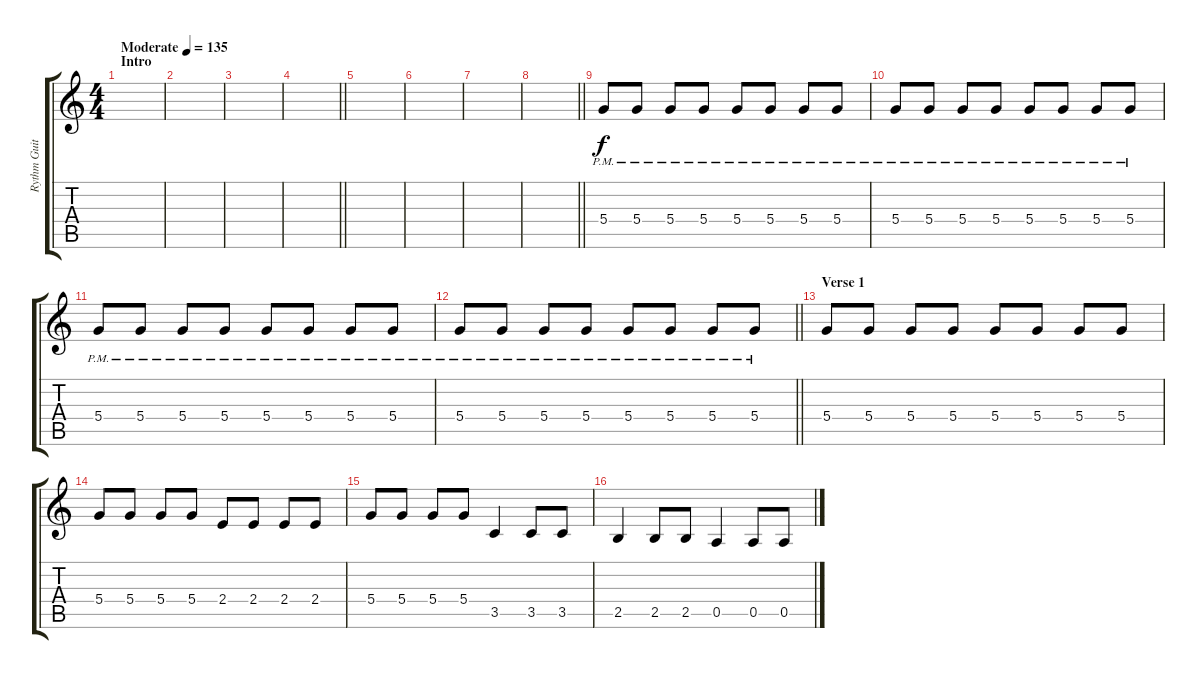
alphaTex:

\track ("Rythm Guitar" "Rythm Guit") {instrument distortionguitar}
\staff {score tabs}
\tuning (E4 B3 G3 D3 A2 E2) {hide}
\ts (4 4)
\section ("" "Intro")
\tempo (135 "Moderate")
\clef g2
\ks c
|
|
|
\barLineRight lightlight
|
|
|
|
\barLineRight lightlight
|
5.4{pm}.8 5.4{pm}.8 5.4{pm}.8 5.4{pm}.8 5.4{pm}.8 5.4{pm}.8 5.4{pm}.8 5.4{pm}.8 |
5.4{pm}.8 5.4{pm}.8 5.4{pm}.8 5.4{pm}.8 5.4{pm}.8 5.4{pm}.8 5.4{pm}.8 5.4{pm}.8 |
5.4{pm}.8 5.4{pm}.8 5.4{pm}.8 5.4{pm}.8 5.4{pm}.8 5.4{pm}.8 5.4{pm}.8 5.4{pm}.8 |
\barLineRight lightlight
5.4{pm}.8 5.4{pm}.8 5.4{pm}.8 5.4{pm}.8 5.4{pm}.8 5.4{pm}.8 5.4{pm}.8 5.4{pm}.8 |
\section ("" "Verse 1")
5.4.8 5.4.8 5.4.8 5.4.8 5.4.8 5.4.8 5.4.8 5.4.8 |
5.4.8 5.4.8 5.4.8 5.4.8 2.4.8 2.4.8 2.4.8 2.4.8 |
5.4.8 5.4.8 5.4.8 5.4.8 3.5.4 3.5.8 3.5.8 |
2.5.4 2.5.8 2.5.8 0.5.4 0.5.8 0.5.8
